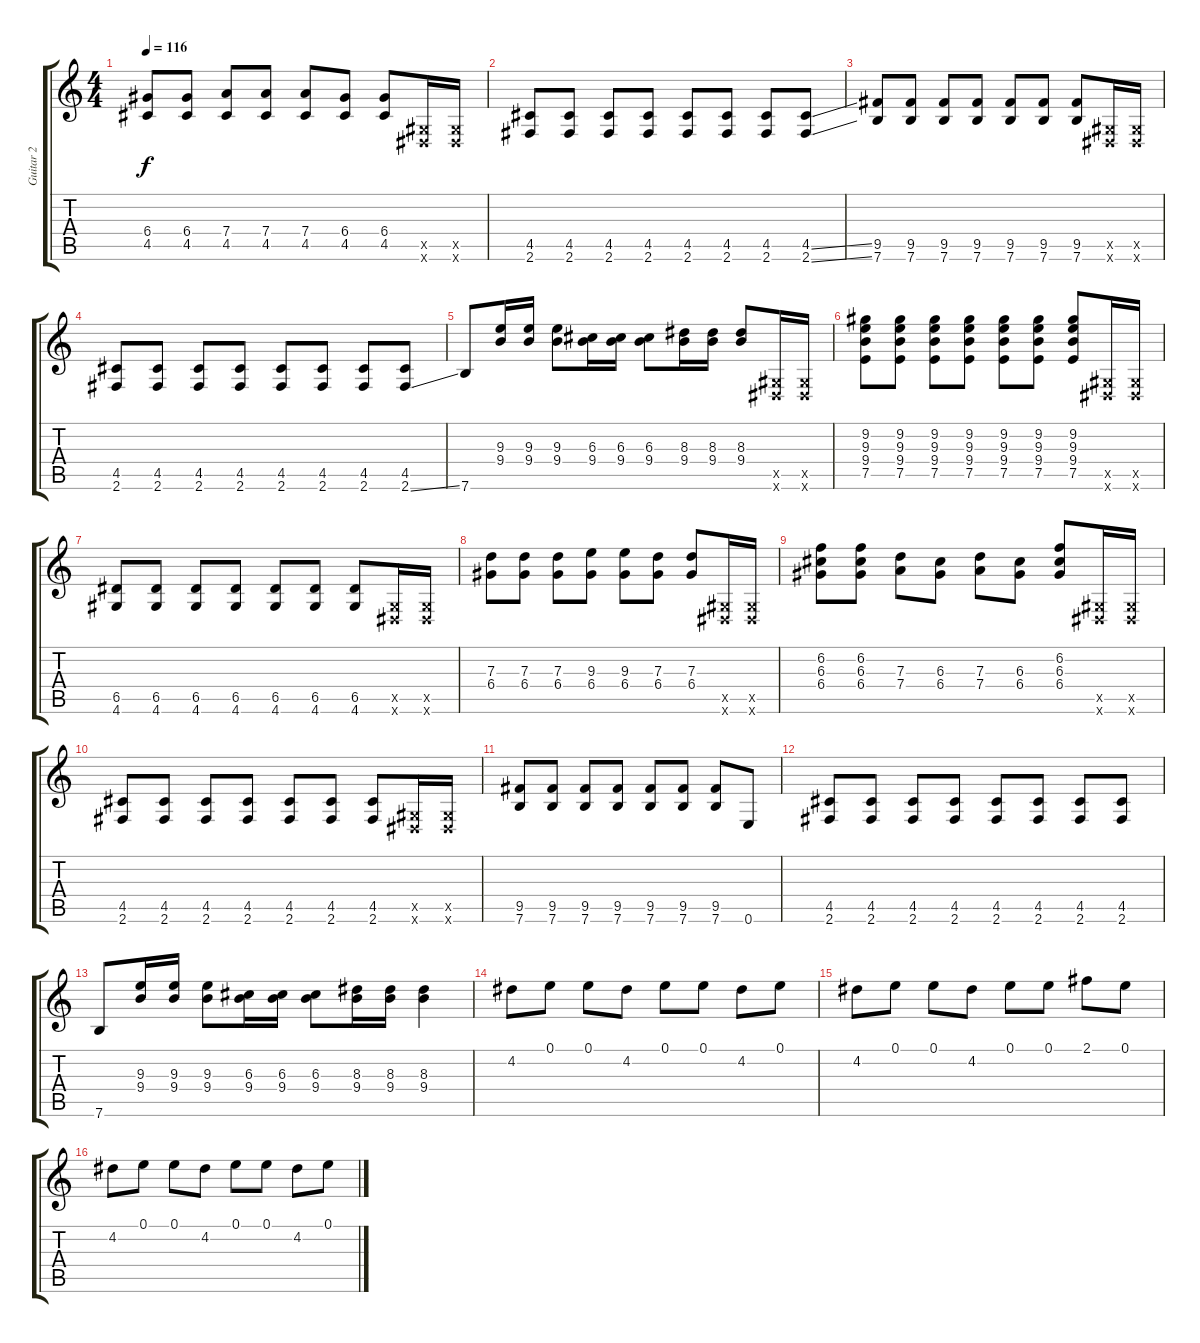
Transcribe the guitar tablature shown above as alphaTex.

\track ("Guitar 2" "Guitar 2") {instrument distortionguitar}
\staff {score tabs}
\tuning (E4 B3 G3 D3 A2 E2) {hide}
\ts (4 4)
\tempo 116
\clef g2
\ks c
(6.4 4.5).8{dy f} (6.4 4.5).8 (7.4 4.5).8 (7.4 4.5).8 (7.4 4.5).8 (6.4 4.5).8 (6.4 4.5).8 (-1.5{x} -1.6{x}).16 (-1.5{x} -1.6{x}).16 |
(4.5 2.6).8 (4.5 2.6).8 (4.5 2.6).8 (4.5 2.6).8 (4.5 2.6).8 (4.5 2.6).8 (4.5 2.6).8 (4.5{ss} 2.6{ss}).8 |
(9.5 7.6).8 (9.5 7.6).8 (9.5 7.6).8 (9.5 7.6).8 (9.5 7.6).8 (9.5 7.6).8 (9.5 7.6).8 (-1.5{x} -1.6{x}).16 (-1.5{x} -1.6{x}).16 |
(4.5 2.6).8 (4.5 2.6).8 (4.5 2.6).8 (4.5 2.6).8 (4.5 2.6).8 (4.5 2.6).8 (4.5 2.6).8 (4.5 2.6{ss}).8 |
7.6.8 (9.3 9.4).16 (9.3 9.4).16 (9.3 9.4).8 (6.3 9.4).16 (6.3 9.4).16 (6.3 9.4).8 (8.3 9.4).16 (8.3 9.4).16 (8.3 9.4).8 (-1.5{x} -1.6{x}).16 (-1.5{x} -1.6{x}).16 |
(9.2 9.3 9.4 7.5).8 (9.2 9.3 9.4 7.5).8 (9.2 9.3 9.4 7.5).8 (9.2 9.3 9.4 7.5).8 (9.2 9.3 9.4 7.5).8 (9.2 9.3 9.4 7.5).8 (9.2 9.3 9.4 7.5).8 (-1.5{x} -1.6{x}).16 (-1.5{x} -1.6{x}).16 |
(6.5 4.6).8 (6.5 4.6).8 (6.5 4.6).8 (6.5 4.6).8 (6.5 4.6).8 (6.5 4.6).8 (6.5 4.6).8 (-1.5{x} -1.6{x}).16 (-1.5{x} -1.6{x}).16 |
(7.3 6.4).8 (7.3 6.4).8 (7.3 6.4).8 (9.3 6.4).8 (9.3 6.4).8 (7.3 6.4).8 (7.3 6.4).8 (-1.5{x} -1.6{x}).16 (-1.5{x} -1.6{x}).16 |
(6.2 6.3 6.4).8 (6.2 6.3 6.4).8 (7.3 7.4).8 (6.3 6.4).8 (7.3 7.4).8 (6.3 6.4).8 (6.2 6.3 6.4).8 (-1.5{x} -1.6{x}).16 (-1.5{x} -1.6{x}).16 |
(4.5 2.6).8 (4.5 2.6).8 (4.5 2.6).8 (4.5 2.6).8 (4.5 2.6).8 (4.5 2.6).8 (4.5 2.6).8 (-1.5{x} -1.6{x}).16 (-1.5{x} -1.6{x}).16 |
(9.5 7.6).8 (9.5 7.6).8 (9.5 7.6).8 (9.5 7.6).8 (9.5 7.6).8 (9.5 7.6).8 (9.5 7.6).8 0.6.8 |
(4.5 2.6).8 (4.5 2.6).8 (4.5 2.6).8 (4.5 2.6).8 (4.5 2.6).8 (4.5 2.6).8 (4.5 2.6).8 (4.5 2.6).8 |
7.6.8 (9.3 9.4).16 (9.3 9.4).16 (9.3 9.4).8 (6.3 9.4).16 (6.3 9.4).16 (6.3 9.4).8 (8.3 9.4).16 (8.3 9.4).16 (8.3 9.4).4 |
4.2.8 0.1.8 0.1.8 4.2.8 0.1.8 0.1.8 4.2.8 0.1.8 |
4.2.8 0.1.8 0.1.8 4.2.8 0.1.8 0.1.8 2.1.8 0.1.8 |
4.2.8 0.1.8 0.1.8 4.2.8 0.1.8 0.1.8 4.2.8 0.1.8
